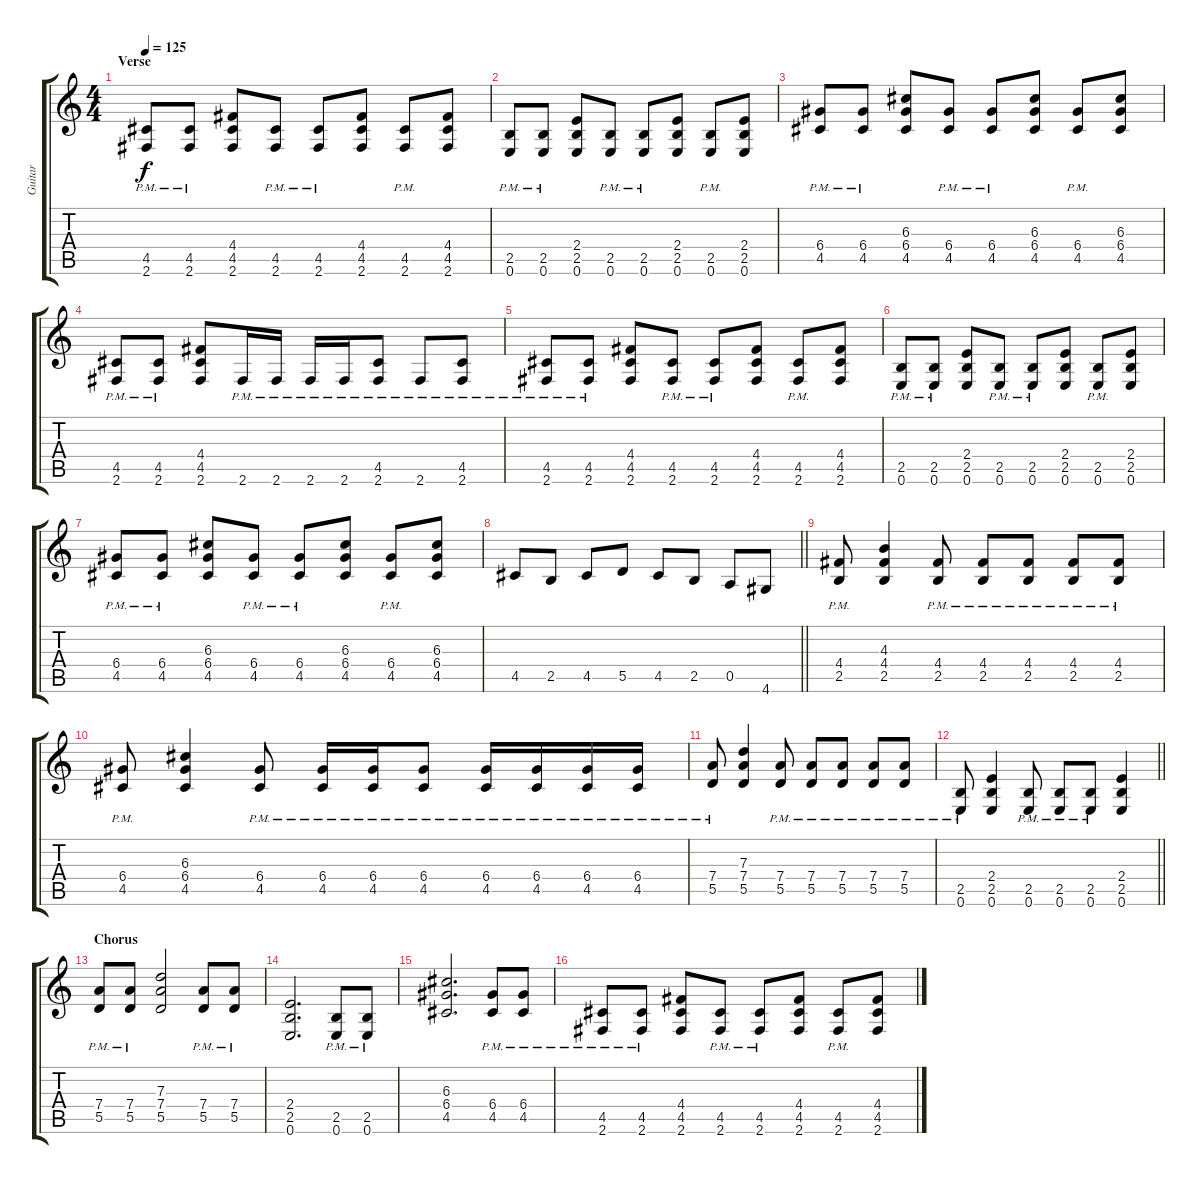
\track ("Guitar" "Guitar") {instrument distortionguitar}
\staff {score tabs}
\tuning (E4 B3 G3 D3 A2 E2) {hide}
\ts (4 4)
\section ("" "Verse ")
\tempo 125
\clef g2
\ks c
(4.5{pm} 2.6{pm}).8{dy f} (4.5{pm} 2.6{pm}).8 (4.4 4.5 2.6).8 (4.5{pm} 2.6{pm}).8 (4.5{pm} 2.6{pm}).8 (4.4 4.5 2.6).8 (4.5{pm} 2.6{pm}).8 (4.4 4.5 2.6).8 |
(2.5{pm} 0.6{pm}).8 (2.5{pm} 0.6{pm}).8 (2.4 2.5 0.6).8 (2.5{pm} 0.6{pm}).8 (2.5{pm} 0.6{pm}).8 (2.4 2.5 0.6).8 (2.5{pm} 0.6{pm}).8 (2.4 2.5 0.6).8 |
(6.4{pm} 4.5{pm}).8 (6.4{pm} 4.5{pm}).8 (6.3 6.4 4.5).8 (6.4{pm} 4.5{pm}).8 (6.4{pm} 4.5{pm}).8 (6.3 6.4 4.5).8 (6.4{pm} 4.5{pm}).8 (6.3 6.4 4.5).8 |
(4.5{pm} 2.6{pm}).8 (4.5{pm} 2.6{pm}).8 (4.4 4.5 2.6).8 2.6{pm}.16 2.6{pm}.16 2.6{pm}.16 2.6{pm}.16 (4.5{pm} 2.6{pm}).8 2.6{pm}.8 (4.5{pm} 2.6{pm}).8 |
(4.5{pm} 2.6{pm}).8 (4.5{pm} 2.6{pm}).8 (4.4 4.5 2.6).8 (4.5{pm} 2.6{pm}).8 (4.5{pm} 2.6{pm}).8 (4.4 4.5 2.6).8 (4.5{pm} 2.6{pm}).8 (4.4 4.5 2.6).8 |
(2.5{pm} 0.6{pm}).8 (2.5{pm} 0.6{pm}).8 (2.4 2.5 0.6).8 (2.5{pm} 0.6{pm}).8 (2.5{pm} 0.6{pm}).8 (2.4 2.5 0.6).8 (2.5{pm} 0.6{pm}).8 (2.4 2.5 0.6).8 |
(6.4{pm} 4.5{pm}).8 (6.4{pm} 4.5{pm}).8 (6.3 6.4 4.5).8 (6.4{pm} 4.5{pm}).8 (6.4{pm} 4.5{pm}).8 (6.3 6.4 4.5).8 (6.4{pm} 4.5{pm}).8 (6.3 6.4 4.5).8 |
\barLineRight lightlight
4.5.8 2.5.8 4.5.8 5.5.8 4.5.8 2.5.8 0.5.8 4.6.8 |
\section ("" "")
(4.4{pm} 2.5{pm}).8 (4.3 4.4 2.5).4 (4.4{pm} 2.5{pm}).8 (4.4{pm} 2.5{pm}).8 (4.4{pm} 2.5{pm}).8 (4.4{pm} 2.5{pm}).8 (4.4{pm} 2.5{pm}).8 |
(6.4{pm} 4.5{pm}).8 (6.3 6.4 4.5).4 (6.4{pm} 4.5{pm}).8 (6.4{pm} 4.5{pm}).16 (6.4{pm} 4.5{pm}).16 (6.4{pm} 4.5{pm}).8 (6.4{pm} 4.5{pm}).16 (6.4{pm} 4.5{pm}).16 (6.4{pm} 4.5{pm}).16 (6.4{pm} 4.5{pm}).16 |
(7.4{pm} 5.5{pm}).8 (7.3 7.4 5.5).4 (7.4{pm} 5.5{pm}).8 (7.4{pm} 5.5{pm}).8 (7.4{pm} 5.5{pm}).8 (7.4{pm} 5.5{pm}).8 (7.4{pm} 5.5{pm}).8 |
\barLineRight lightlight
(2.5{pm} 0.6{pm}).8 (2.4 2.5 0.6).4 (2.5{pm} 0.6{pm}).8 (2.5{pm} 0.6{pm}).8 (2.5{pm} 0.6{pm}).8 (2.4 2.5 0.6).4 |
\section ("" "Chorus")
(7.4{pm} 5.5{pm}).8 (7.4{pm} 5.5{pm}).8 (7.3 7.4 5.5).2 (7.4{pm} 5.5{pm}).8 (7.4{pm} 5.5{pm}).8 |
(2.4 2.5 0.6).2{d} (2.5{pm} 0.6{pm}).8 (2.5{pm} 0.6{pm}).8 |
(6.3 6.4 4.5).2{d} (6.4{pm} 4.5{pm}).8 (6.4{pm} 4.5{pm}).8 |
(4.5{pm} 2.6{pm}).8 (4.5{pm} 2.6{pm}).8 (4.4 4.5 2.6).8 (4.5{pm} 2.6{pm}).8 (4.5{pm} 2.6{pm}).8 (4.4 4.5 2.6).8 (4.5{pm} 2.6{pm}).8 (4.4 4.5 2.6).8
